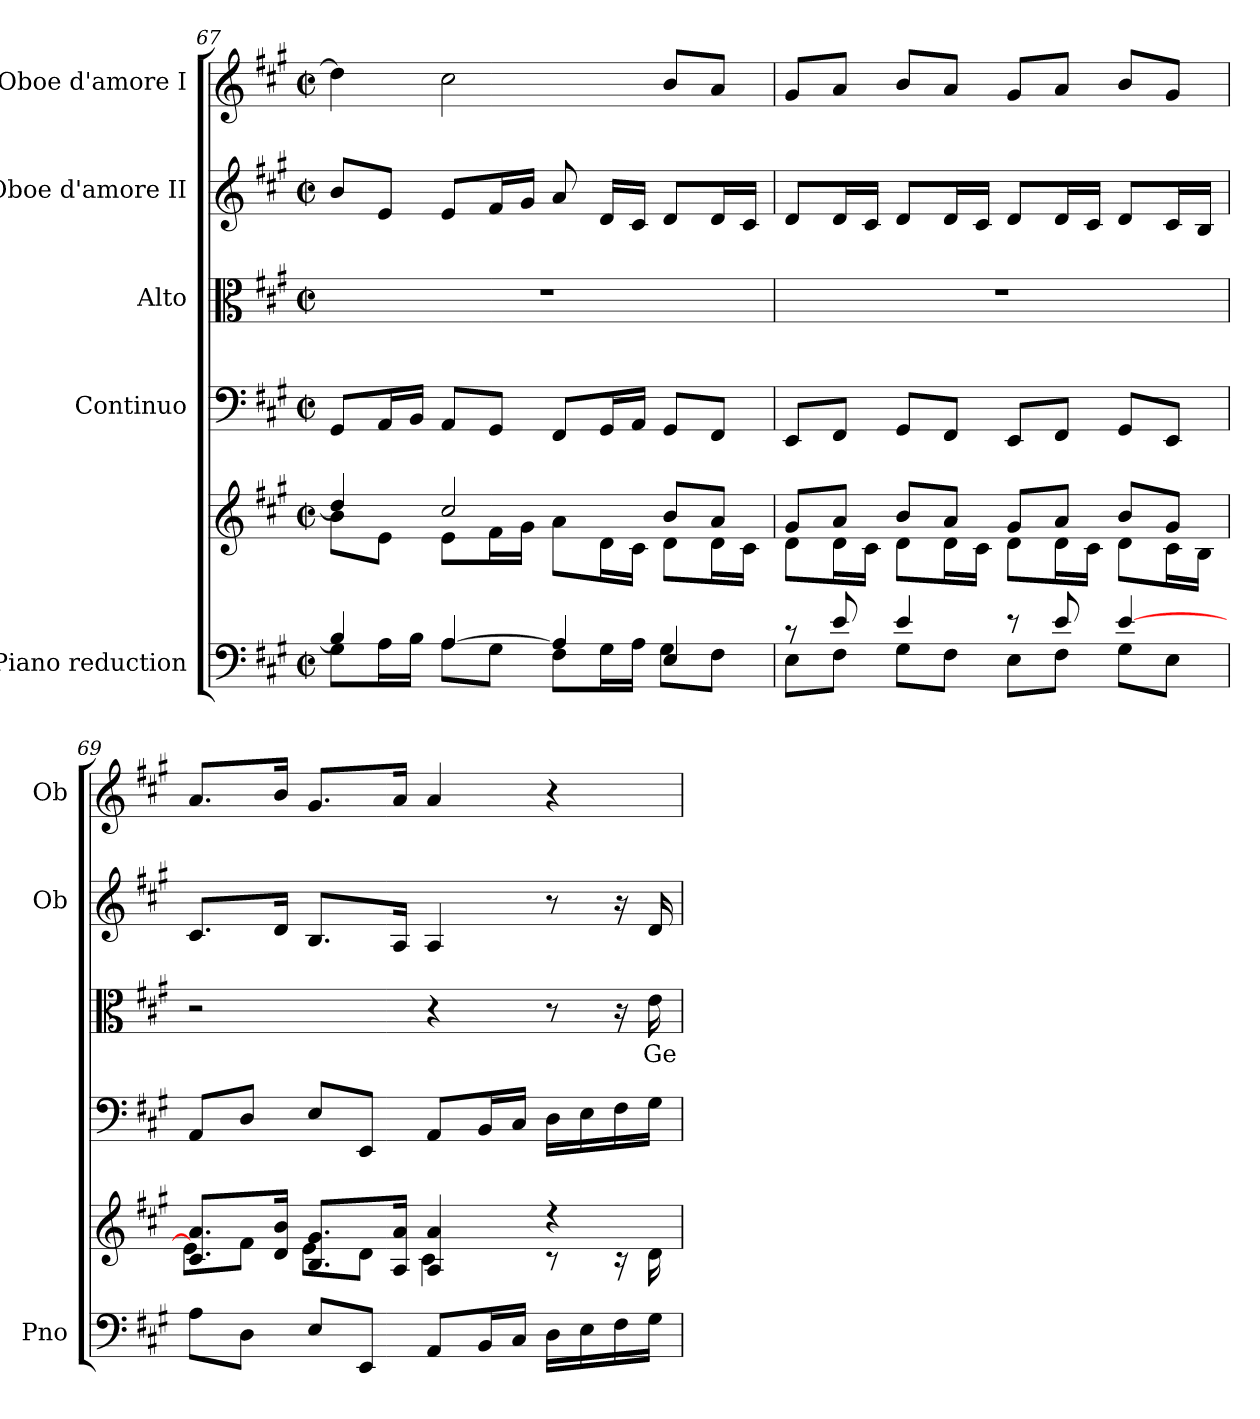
**kern	**kern	**kern	**kern	**text	**kern	**dynam	**kern
*part5	*part5	*part4	*part3	*part3	*part2	*part2	*part1
*staff6	*staff5	*staff4	*staff3	*staff3	*staff2	*staff2	*staff1
*I"Piano reduction	*	*I"Continuo	*I"Alto	*	*I"Oboe d'amore II	*	*I"Oboe d'amore I
*I'Pno	*	*	*	*	*I'Ob	*	*I'Ob
*clefF4	*clefG2	*clefF4	*clefC3	*	*clefG2	*	*clefG2
*k[f#c#g#]	*k[f#c#g#]	*k[f#c#g#]	*k[f#c#g#]	*	*k[f#c#g#]	*	*k[f#c#g#]
*M2/2	*M2/2	*M2/2	*M2/2	*	*M2/2	*	*M2/2
*met(c|)	*met(c|)	*met(c|)	*met(c|)	*	*met(c|)	*	*met(c|)
=67	=67	=67	=67	=67	=67	=67	=67
*^	*^	*	*	*	*	*	*
4B/]	8G#\L	4dd/]	8b\L	8GG#/L	1r	.	8b/L	.	4dd\]
.	16A\L	.	8e\J	16AA/L	.	.	8e/J	.	.
.	16B\JJ	.	.	16BB/JJ	.	.	.	.	.
[4A/	8A\L	2cc#/	8e\L	8AA/L	.	.	8e/L	.	2cc#\
.	8G#\J	.	16f#\L	8GG#/J	.	.	16f#/L	.	.
.	.	.	16g#\JJ	.	.	.	16g#/JJ	.	.
4A/]	8F#\L	.	8a\L	8FF#/L	.	.	8a/	.	.
.	16G#\L	.	16d\L	16GG#/L	.	.	16d/LL	.	.
.	16A\JJ	.	16c#\JJ	16AA/JJ	.	.	16c#/JJ	.	.
4E/	8G#\L	8b/L	8d\L	8GG#/L	.	.	8d/L	.	8b/L
.	8F#\J	8a/J	16d\L	8FF#/J	.	.	16d/L	.	8a/J
.	.	.	16c#\JJ	.	.	.	16c#/JJ	.	.
=68	=68	=68	=68	=68	=68	=68	=68	=68	=68
8r	8E\L	8g#/L	8d\L	8EE/L	1r	.	8d/L	.	8g#/L
8e/	8F#\J	8a/J	16d\L	8FF#/J	.	.	16d/L	.	8a/J
.	.	.	16c#\JJ	.	.	.	16c#/JJ	.	.
4e/	8G#\L	8b/L	8d\L	8GG#/L	.	.	8d/L	.	8b/L
.	8F#\J	8a/J	16d\L	8FF#/J	.	.	16d/L	.	8a/J
.	.	.	16c#\JJ	.	.	.	16c#/JJ	.	.
8r	8E\L	8g#/L	8d\L	8EE/L	.	.	8d/L	.	8g#/L
8e/	8F#\J	8a/J	16d\L	8FF#/J	.	.	16d/L	.	8a/J
.	.	.	16c#\JJ	.	.	.	16c#/JJ	.	.
[<4e/	8G#\L	8b/L	8d\L	8GG#/L	.	.	8d/L	.	8b/L
.	8E\J	8g#/J	16c#\L	8EE/J	.	.	16c#/L	.	8g#/J
.	.	.	16B\JJ	.	.	.	16B/JJ	.	.
*v	*v	*	*	*	*	*	*	*	*
=69	=69	=69	=69	=69	=69	=69	=69	=69
8A\L	8.c#/ 8.a/L	8e\L]	8AA/L	2r	.	8.c#/L	.	8.a/L
8D\J	.	8f#\J	8D/J	.	.	.	.	.
.	16d/ 16b/Jk	.	.	.	.	16d/Jk	.	16b/Jk
8E/L	8.B/ 8.g#/L	8e\L	8E/L	.	.	8.B/L	.	8.g#/L
8EE/J	.	8d\J	8EE/J	.	.	.	.	.
.	16A/ 16a/Jk	.	.	.	.	16A/Jk	.	16a/Jk
8AA/L	4A/ 4a/	4c#\	8AA/L	4r	.	4A/	.	4a/
16BB/L	.	.	16BB/L	.	.	.	.	.
16C#/JJ	.	.	16C#/JJ	.	.	.	.	.
16D\LL	4r	8r	16D\LL	8r	.	8r	.	4r
16E\	.	.	16E\	.	.	.	.	.
16F#\	.	16r	16F#\	16r	.	16r	.	.
!	!	!	!	!	!LO:LY:b	!	!LO:DY:b	!
16G#\JJ	.	16d\	16G#\JJ	16e\	Ge-	16d/	other-dynamics	.
*	*v	*v	*	*	*	*	*	*
=	=	=	=	=	=	=	=
*-	*-	*-	*-	*-	*-	*-	*-
